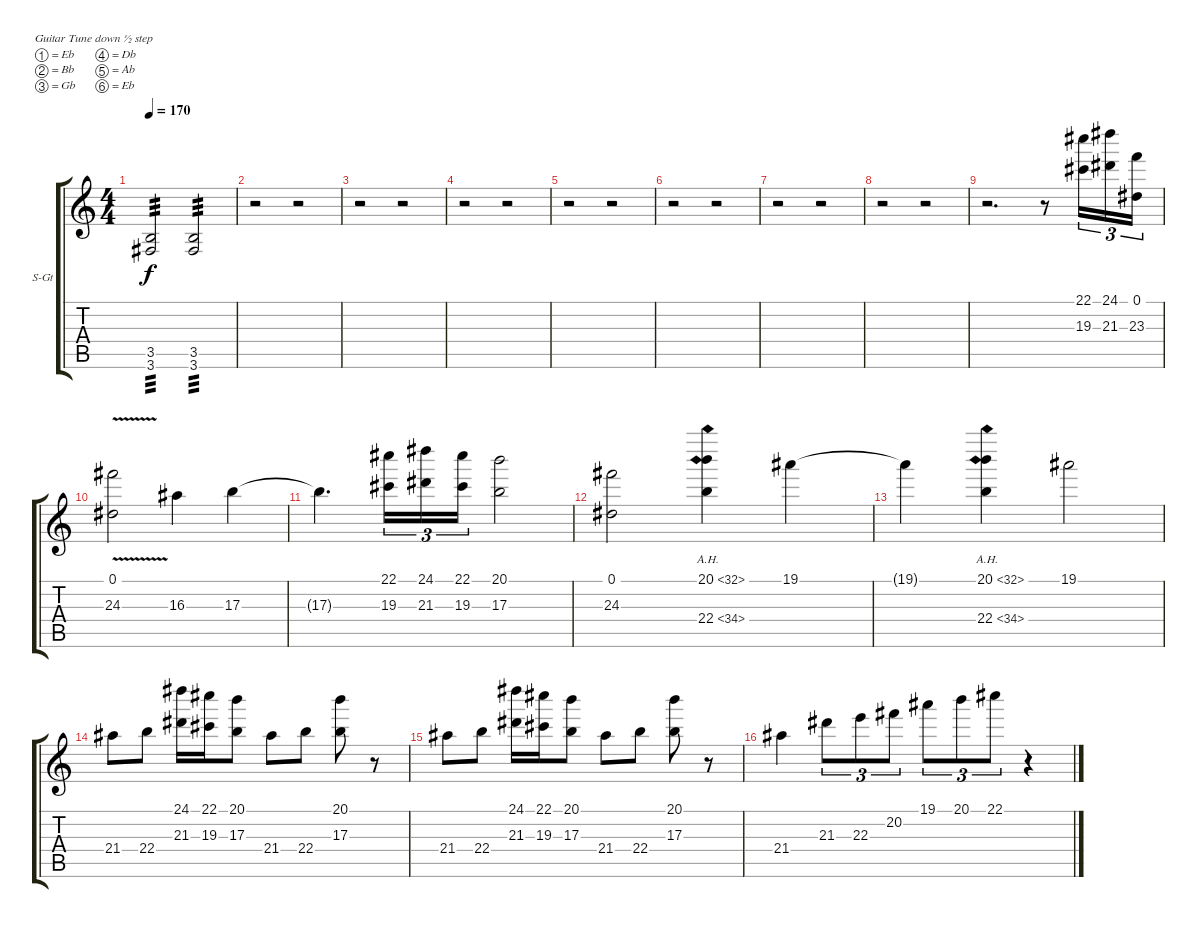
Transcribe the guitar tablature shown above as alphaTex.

\bracketExtendMode groupsimilarinstruments
\firstSystemTrackNameOrientation horizontal
\otherSystemsTrackNameOrientation horizontal
\track ("Дмитрий Иванов / Доп. Гитары" "S-Gt") {instrument taikodrum}
\staff {score tabs}
\tuning (Eb4 Bb3 Gb3 Db3 Ab2 Eb2)
\displaytranspose 12
\ts (4 4)
\tempo 170
\clef g2
\ks c
(3.5 3.6).2{tp 3 dy f} (3.5 3.6).2{tp 3} |
r.2 r.2 |
r.2 r.2 |
r.2 r.2 |
r.2 r.2 |
r.2 r.2 |
r.2 r.2 |
r.2 r.2 |
r.2{d} r.8 (22.1 19.3).16{tu (3 2)} (24.1 21.3).16{tu (3 2)} (0.1 23.3).16{tu (3 2)} |
(0.1{v} 24.3{v}).2 16.3.4 17.3.4 |
17.3{t}.4{d} (22.1 19.3).16{tu (3 2)} (24.1 21.3).16{tu (3 2)} (22.1 19.3).16{tu (3 2)} (20.1 17.3).2 |
(0.1 24.3).2 (20.1{ah 12} 22.4{ah 12}).4 19.1.4 |
19.1{t}.4 (20.1{ah 12} 22.4{ah 12}).4 19.1.2 |
21.4.8 22.4.8 (24.1 21.3).16 (22.1 19.3).16 (20.1 17.3).8 21.4.8 22.4.8 (20.1 17.3).8 r.8 |
21.4.8 22.4.8 (24.1 21.3).16 (22.1 19.3).16 (20.1 17.3).8 21.4.8 22.4.8 (20.1 17.3).8 r.8 |
21.4.4 21.3.8{tu (3 2)} 22.3.8{tu (3 2)} 20.2.8{tu (3 2)} 19.1.8{tu (3 2)} 20.1.8{tu (3 2)} 22.1.8{tu (3 2)} r.4
